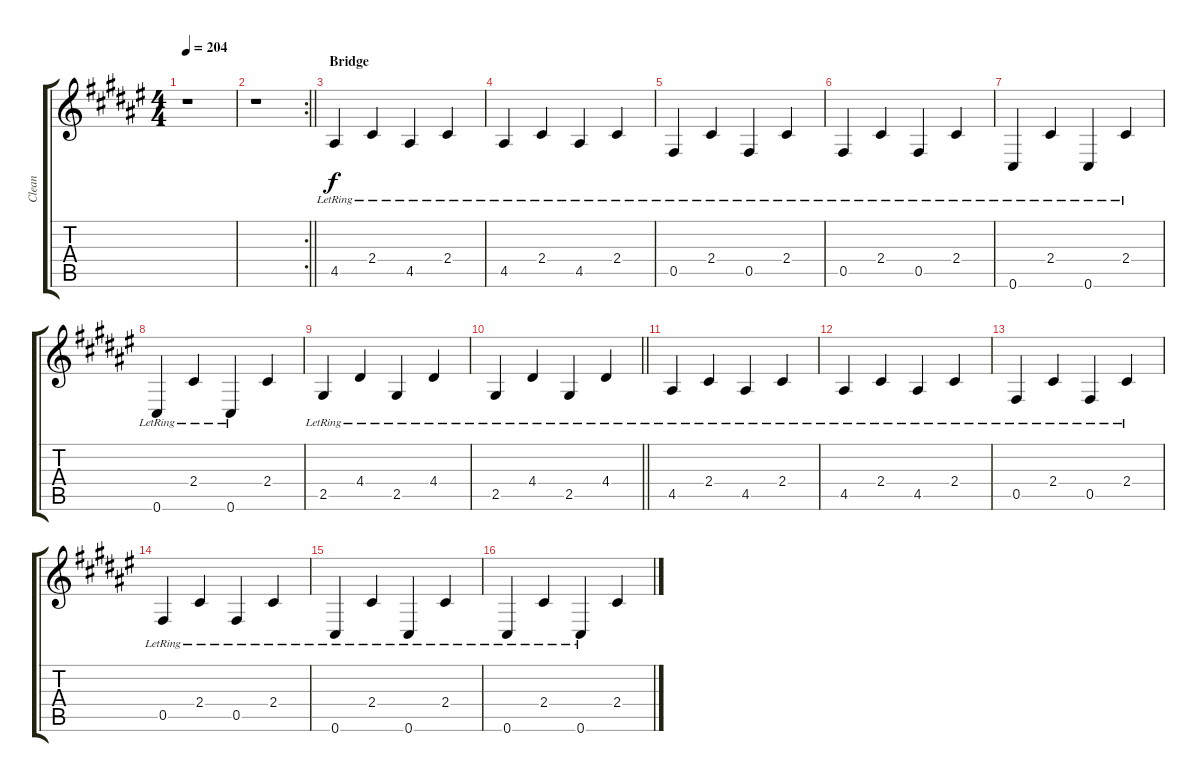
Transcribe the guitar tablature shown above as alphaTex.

\track ("Clean" "Clean") {instrument electricguitarclean}
\staff {score tabs}
\tuning (Db4 Ab3 E3 B2 Gb2 Db2) {hide}
\ts (4 4)
\tempo 204
\clef g2
\ks f#
r.1{dy f} |
\rc 2
\barLineRight lightlight
r.1 |
\section ("" "Bridge")
4.5{lr}.4 2.4{lr}.4 4.5{lr}.4 2.4{lr}.4 |
4.5{lr}.4 2.4{lr}.4 4.5{lr}.4 2.4{lr}.4 |
0.5{lr}.4 2.4{lr}.4 0.5{lr}.4 2.4{lr}.4 |
0.5{lr}.4 2.4{lr}.4 0.5{lr}.4 2.4{lr}.4 |
0.6{lr}.4 2.4{lr}.4 0.6{lr}.4 2.4{lr}.4 |
0.6{lr}.4 2.4{lr}.4 0.6{lr}.4 2.4.4 |
2.5{lr}.4 4.4{lr}.4 2.5{lr}.4 4.4{lr}.4 |
\barLineRight lightlight
2.5{lr}.4 4.4{lr}.4 2.5{lr}.4 4.4{lr}.4 |
\section ("" "")
4.5{lr}.4 2.4{lr}.4 4.5{lr}.4 2.4{lr}.4 |
4.5{lr}.4 2.4{lr}.4 4.5{lr}.4 2.4{lr}.4 |
0.5{lr}.4 2.4{lr}.4 0.5{lr}.4 2.4{lr}.4 |
0.5{lr}.4 2.4{lr}.4 0.5{lr}.4 2.4{lr}.4 |
0.6{lr}.4 2.4{lr}.4 0.6{lr}.4 2.4{lr}.4 |
0.6{lr}.4 2.4{lr}.4 0.6{lr}.4 2.4.4
